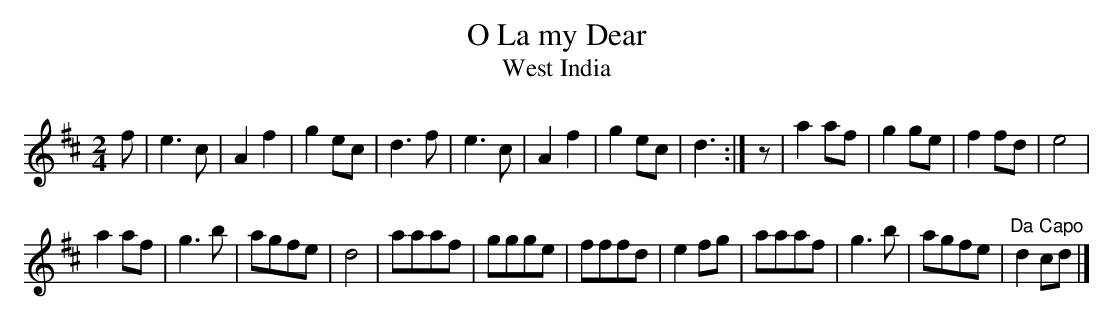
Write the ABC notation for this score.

X:1
T:O La my Dear
T:West India
L:1/8
M:2/4
K:D
f|\
e3c| A2f2| g2ec| d3f| e3c| A2f2| g2ec| d3:|\
z|\
a2 af| g2ge| f2fd| e4|
a2af| g3b| agfe| d4|\
aaaf| ggge| fffd| e2fg|\
aaaf| g3b| agfe| "Da Capo"d2cd|]
